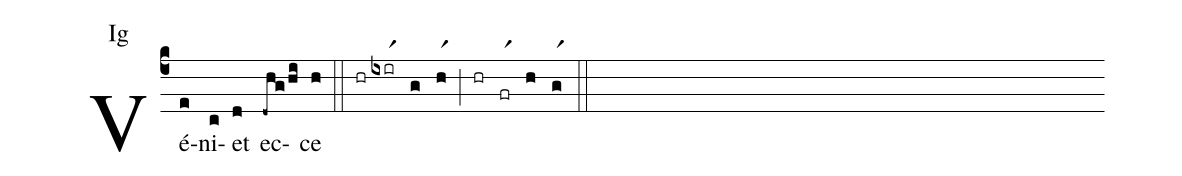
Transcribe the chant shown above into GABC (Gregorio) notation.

annotation: Ig;
%%
(c4)Vé(e)ni(c)et(d) ec(-dhg/hi)ce(h) (::) (hr)(ixirr1)(g)(hr1)(;)(hr)(frr1)(h)(gr1)(::)
